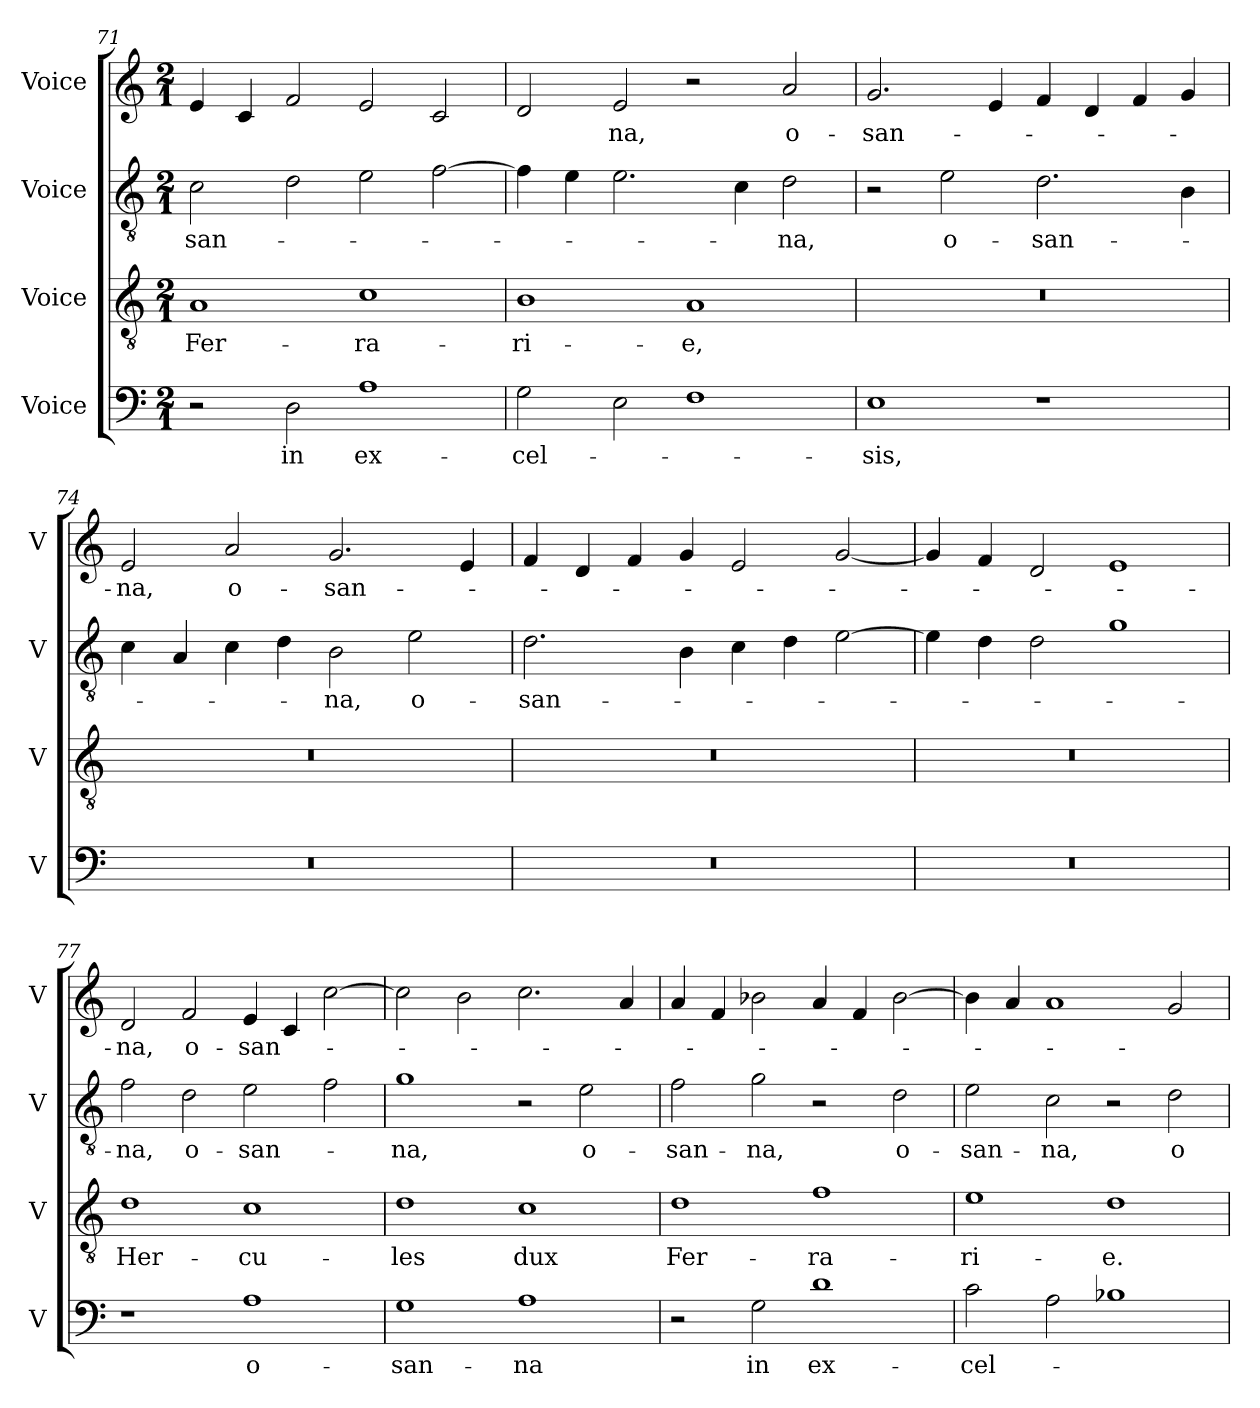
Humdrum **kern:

**kern	**text	**kern	**text	**kern	**text	**kern	**text
*part4	*part4	*part3	*part3	*part2	*part2	*part1	*part1
*staff4	*staff4	*staff3	*staff3	*staff2	*staff2	*staff1	*staff1
*I"Voice	*	*I"Voice	*	*I"Voice	*	*I"Voice	*
*I'V	*	*I'V	*	*I'V	*	*I'V	*
*clefF4	*	*clefGv2	*	*clefGv2	*	*clefG2	*
*k[]	*	*k[]	*	*k[]	*	*k[]	*
*M2/1	*	*M2/1	*	*M2/1	*	*M2/1	*
=71	=71	=71	=71	=71	=71	=71	=71
!	!	!	!LO:LY:b	!	!LO:LY:b	!	!
2r	.	1A	Fer-	2c\	-san-	4e/	.
.	.	.	.	.	.	4c/	.
!	!LO:LY:b	!	!	!	!	!	!
2D\	in	.	.	2d\	.	2f/	.
!	!LO:LY:b	!	!LO:LY:b	!	!	!	!
1A	ex-	1c	-ra-	2e\	.	2e/	.
.	.	.	.	[2f\	.	2c/	.
=72	=72	=72	=72	=72	=72	=72	=72
!	!LO:LY:b	!	!LO:LY:b	!	!	!	!
2G\	-cel-	1B	-ri-	4f\]	.	2d/	.
.	.	.	.	4e\	.	.	.
!	!	!	!	!	!	!	!LO:LY:b
2E\	.	.	.	2.e\	.	2e/	-na,
!	!	!	!LO:LY:b	!	!	!	!
1F	.	1A	-e,	.	.	2r	.
.	.	.	.	4c\	.	.	.
!	!	!	!	!	!LO:LY:b	!	!LO:LY:b
.	.	.	.	2d\	-na,	2a/	o-
!!LO:LB:g=z
=73	=73	=73	=73	=73	=73	=73	=73
!	!LO:LY:b	!	!	!	!	!	!LO:LY:b
1E	-sis,	0r	.	2r	.	2.g/	-san-
!	!	!	!	!	!LO:LY:b	!	!
.	.	.	.	2e\	o-	.	.
.	.	.	.	.	.	4e/	.
!	!	!	!	!	!LO:LY:b	!	!
1r	.	.	.	2.d\	-san-	4f/	.
.	.	.	.	.	.	4d/	.
.	.	.	.	.	.	4f/	.
.	.	.	.	4B\	.	4g/	.
=74	=74	=74	=74	=74	=74	=74	=74
!	!	!	!	!	!	!	!LO:LY:b
0r	.	0r	.	4c\	.	2e/	-na,
.	.	.	.	4A/	.	.	.
!	!	!	!	!	!	!	!LO:LY:b
.	.	.	.	4c\	.	2a/	o-
.	.	.	.	4d\	.	.	.
!	!	!	!	!	!LO:LY:b	!	!LO:LY:b
.	.	.	.	2B\	-na,	2.g/	-san-
!	!	!	!	!	!LO:LY:b	!	!
.	.	.	.	2e\	o-	.	.
.	.	.	.	.	.	4e/	.
=75	=75	=75	=75	=75	=75	=75	=75
!	!	!	!	!	!LO:LY:b	!	!
0r	.	0r	.	2.d\	-san-	4f/	.
.	.	.	.	.	.	4d/	.
.	.	.	.	.	.	4f/	.
.	.	.	.	4B\	.	4g/	.
.	.	.	.	4c\	.	2e/	.
.	.	.	.	4d\	.	.	.
.	.	.	.	[2e\	.	[2g/	.
!!LO:PB:g=z
=76	=76	=76	=76	=76	=76	=76	=76
0r	.	0r	.	4e\]	.	4g/]	.
.	.	.	.	4d\	.	4f/	.
.	.	.	.	2d\	.	2d/	.
.	.	.	.	1g	.	1e	.
=77	=77	=77	=77	=77	=77	=77	=77
!	!	!	!LO:LY:b	!	!LO:LY:b	!	!LO:LY:b
1r	.	1d	Her-	2f\	-na,	2d/	-na,
!	!	!	!	!	!LO:LY:b	!	!LO:LY:b
.	.	.	.	2d\	o-	2f/	o-
!	!LO:LY:b	!	!LO:LY:b	!	!LO:LY:b	!	!LO:LY:b
1A	o-	1c	-cu-	2e\	-san-	4e/	-san-
.	.	.	.	.	.	4c/	.
.	.	.	.	2f\	.	[2cc\	.
=78	=78	=78	=78	=78	=78	=78	=78
!	!LO:LY:b	!	!LO:LY:b	!	!LO:LY:b	!	!
1G	-san-	1d	-les	1g	-na,	2cc\]	.
.	.	.	.	.	.	2b\	.
!	!LO:LY:b	!	!LO:LY:b	!	!	!	!
1A	-na	1c	dux	2r	.	2.cc\	.
!	!	!	!	!	!LO:LY:b	!	!
.	.	.	.	2e\	o-	.	.
.	.	.	.	.	.	4a/	.
=79	=79	=79	=79	=79	=79	=79	=79
!	!	!	!LO:LY:b	!	!LO:LY:b	!	!
2r	.	1d	Fer-	2f\	-san-	4a/	.
.	.	.	.	.	.	4f/	.
!	!LO:LY:b	!	!	!	!LO:LY:b	!	!
2G\	in	.	.	2g\	-na,	2b-X\	.
!	!LO:LY:b	!	!LO:LY:b	!	!	!	!
1d	ex-	1f	-ra-	2r	.	4a/	.
.	.	.	.	.	.	4f/	.
!	!	!	!	!	!LO:LY:b	!	!
.	.	.	.	2d\	o-	[2b-\	.
!!LO:LB:g=z
=80	=80	=80	=80	=80	=80	=80	=80
!	!LO:LY:b	!	!LO:LY:b	!	!LO:LY:b	!	!
2c\	-cel-	1e	-ri-	2e\	-san-	4b-\]	.
.	.	.	.	.	.	4a/	.
!	!	!	!	!	!LO:LY:b	!	!
2A\	.	.	.	2c\	-na,	1a	.
!	!	!	!LO:LY:b	!	!	!	!
1B-X	.	1d	-e.	2r	.	.	.
!	!	!	!	!	!LO:LY:b	!	!
.	.	.	.	2d\	o-	2g/	.
=	=	=	=	=	=	=	=
*-	*-	*-	*-	*-	*-	*-	*-
